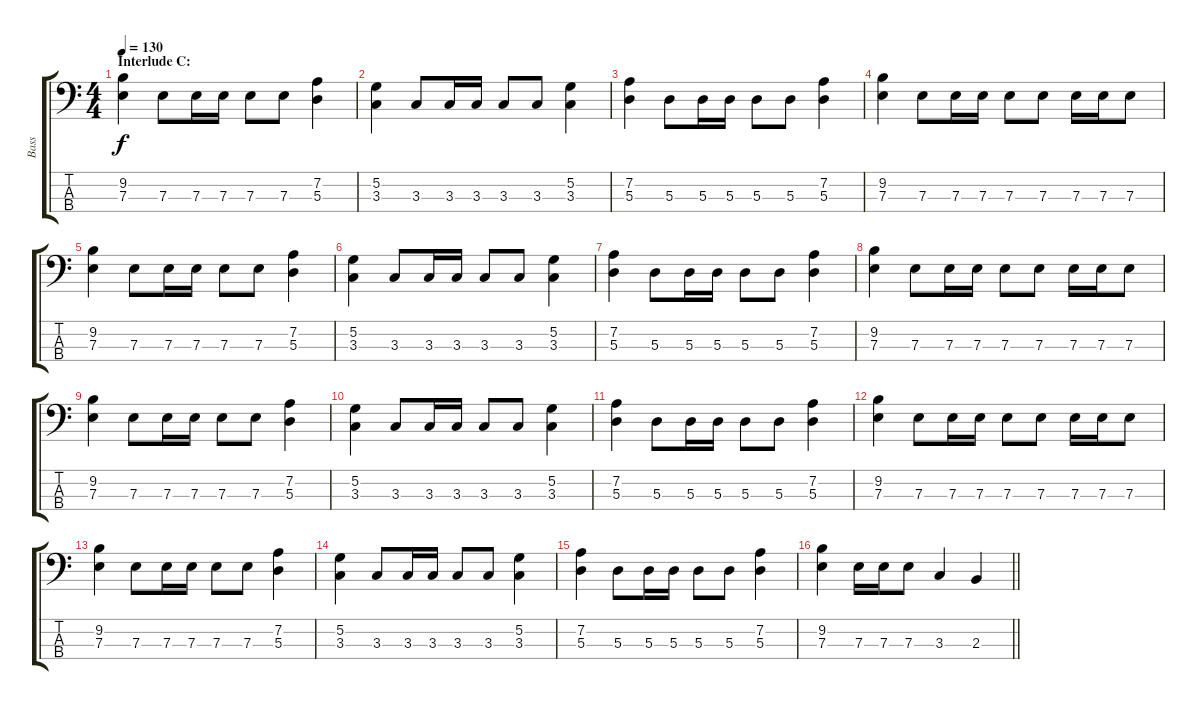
\track ("Bass" "Bass") {instrument electricbassfinger}
\staff {score tabs}
\tuning (G2 D2 A1 E1) {hide}
\ts (4 4)
\section ("" "Interlude C:")
\tempo 130
\clef f4
\ks c
(9.2 7.3).4{dy f} 7.3.8 7.3.16 7.3.16 7.3.8 7.3.8 (7.2 5.3).4 |
(5.2 3.3).4 3.3.8 3.3.16 3.3.16 3.3.8 3.3.8 (5.2 3.3).4 |
(7.2 5.3).4 5.3.8 5.3.16 5.3.16 5.3.8 5.3.8 (7.2 5.3).4 |
(9.2 7.3).4 7.3.8 7.3.16 7.3.16 7.3.8 7.3.8 7.3.16 7.3.16 7.3.8 |
(9.2 7.3).4 7.3.8 7.3.16 7.3.16 7.3.8 7.3.8 (7.2 5.3).4 |
(5.2 3.3).4 3.3.8 3.3.16 3.3.16 3.3.8 3.3.8 (5.2 3.3).4 |
(7.2 5.3).4 5.3.8 5.3.16 5.3.16 5.3.8 5.3.8 (7.2 5.3).4 |
(9.2 7.3).4 7.3.8 7.3.16 7.3.16 7.3.8 7.3.8 7.3.16 7.3.16 7.3.8 |
(9.2 7.3).4 7.3.8 7.3.16 7.3.16 7.3.8 7.3.8 (7.2 5.3).4 |
(5.2 3.3).4 3.3.8 3.3.16 3.3.16 3.3.8 3.3.8 (5.2 3.3).4 |
(7.2 5.3).4 5.3.8 5.3.16 5.3.16 5.3.8 5.3.8 (7.2 5.3).4 |
(9.2 7.3).4 7.3.8 7.3.16 7.3.16 7.3.8 7.3.8 7.3.16 7.3.16 7.3.8 |
(9.2 7.3).4 7.3.8 7.3.16 7.3.16 7.3.8 7.3.8 (7.2 5.3).4 |
(5.2 3.3).4 3.3.8 3.3.16 3.3.16 3.3.8 3.3.8 (5.2 3.3).4 |
(7.2 5.3).4 5.3.8 5.3.16 5.3.16 5.3.8 5.3.8 (7.2 5.3).4 |
\barLineRight lightlight
(9.2 7.3).4 7.3.16 7.3.16 7.3.8 3.3.4 2.3.4
